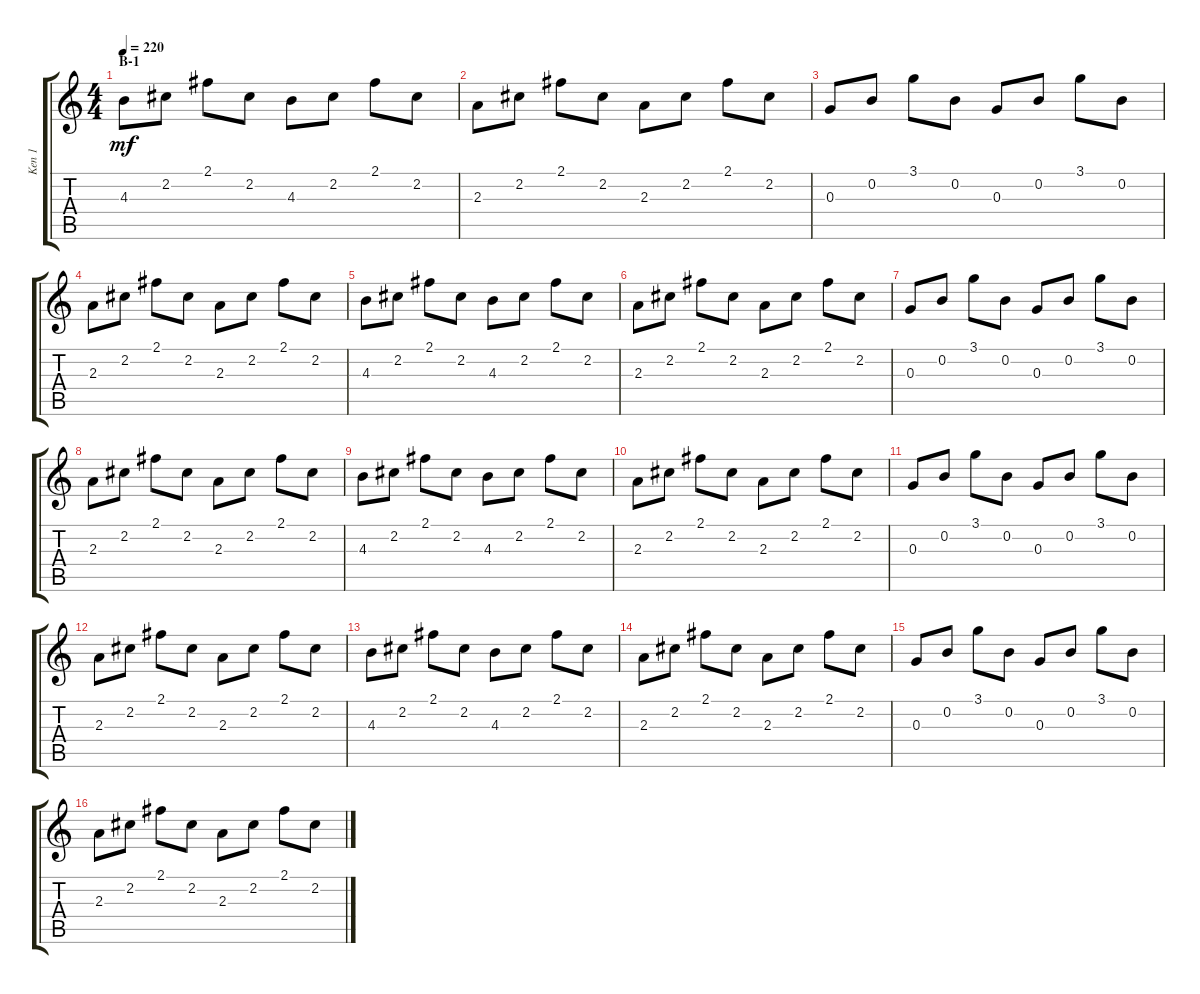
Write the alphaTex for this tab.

\track ("Ken 1" "Ken 1") {instrument electricguitarjazz}
\staff {score tabs}
\tuning (E4 B3 G3 D3 A2 E2) {hide}
\ts (4 4)
\section ("" "B-1")
\tempo 220
\clef g2
\ks c
4.3.8{dy mf} 2.2.8 2.1.8 2.2.8 4.3.8 2.2.8 2.1.8 2.2.8 |
2.3.8 2.2.8 2.1.8 2.2.8 2.3.8 2.2.8 2.1.8 2.2.8 |
0.3.8 0.2.8 3.1.8 0.2.8 0.3.8 0.2.8 3.1.8 0.2.8 |
2.3.8 2.2.8 2.1.8 2.2.8 2.3.8 2.2.8 2.1.8 2.2.8 |
4.3.8 2.2.8 2.1.8 2.2.8 4.3.8 2.2.8 2.1.8 2.2.8 |
2.3.8 2.2.8 2.1.8 2.2.8 2.3.8 2.2.8 2.1.8 2.2.8 |
0.3.8 0.2.8 3.1.8 0.2.8 0.3.8 0.2.8 3.1.8 0.2.8 |
2.3.8 2.2.8 2.1.8 2.2.8 2.3.8 2.2.8 2.1.8 2.2.8 |
4.3.8 2.2.8 2.1.8 2.2.8 4.3.8 2.2.8 2.1.8 2.2.8 |
2.3.8 2.2.8 2.1.8 2.2.8 2.3.8 2.2.8 2.1.8 2.2.8 |
0.3.8 0.2.8 3.1.8 0.2.8 0.3.8 0.2.8 3.1.8 0.2.8 |
2.3.8 2.2.8 2.1.8 2.2.8 2.3.8 2.2.8 2.1.8 2.2.8 |
4.3.8 2.2.8 2.1.8 2.2.8 4.3.8 2.2.8 2.1.8 2.2.8 |
2.3.8 2.2.8 2.1.8 2.2.8 2.3.8 2.2.8 2.1.8 2.2.8 |
0.3.8 0.2.8 3.1.8 0.2.8 0.3.8 0.2.8 3.1.8 0.2.8 |
2.3.8 2.2.8 2.1.8 2.2.8 2.3.8 2.2.8 2.1.8 2.2.8
